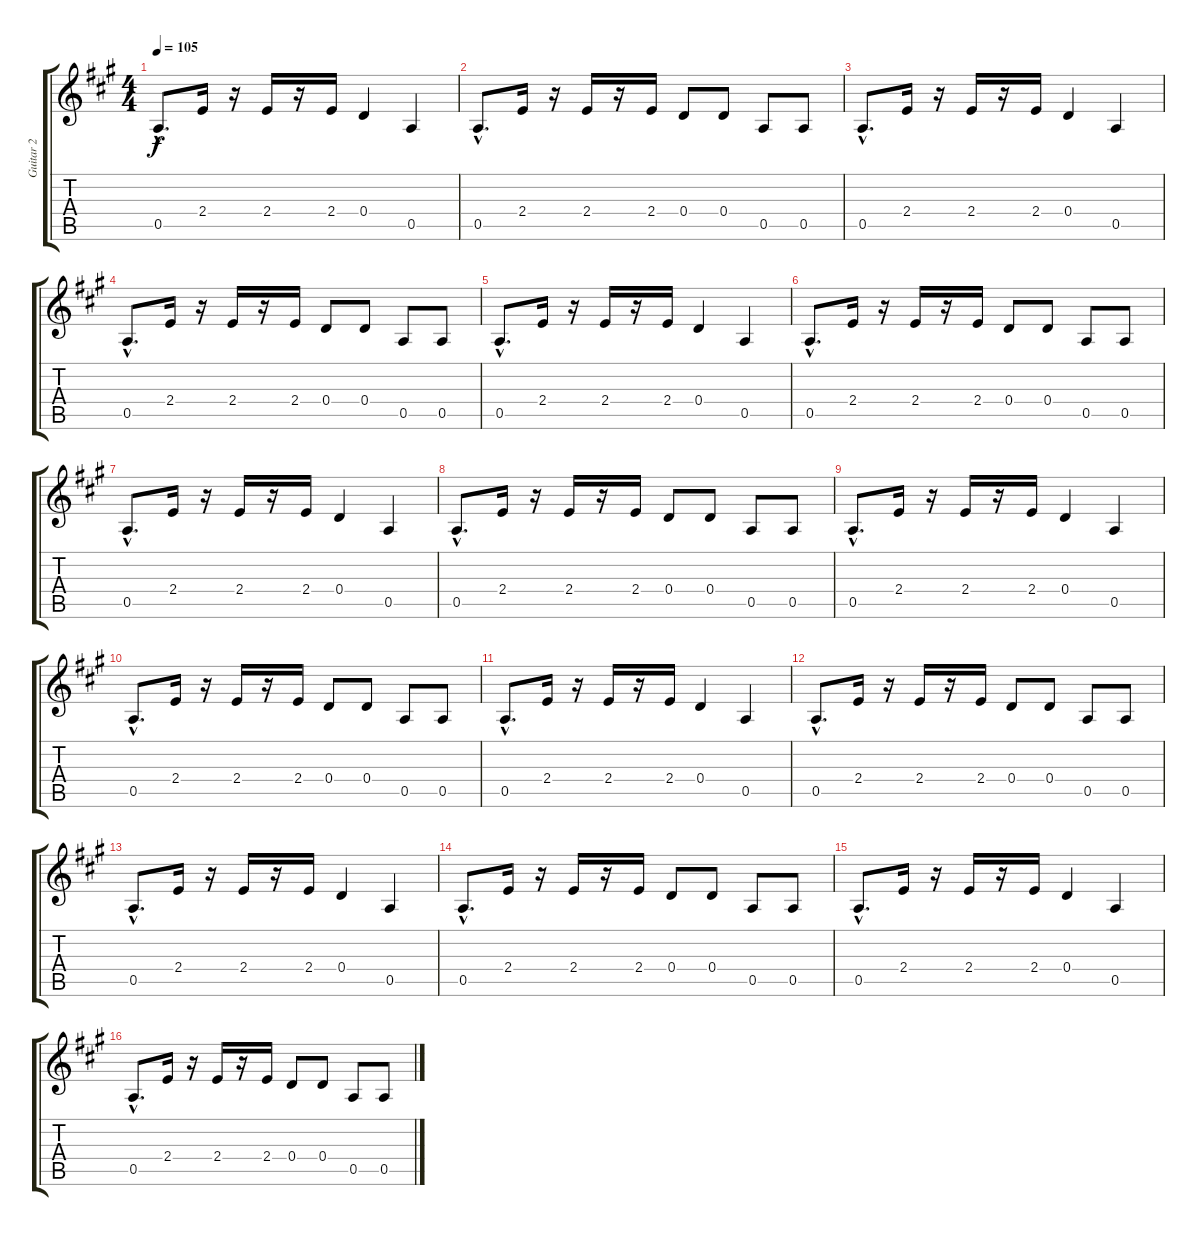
\track ("Guitar 2" "Guitar 2") {instrument overdrivenguitar}
\staff {score tabs}
\tuning (E4 B3 G3 D3 A2 E2) {hide}
\ts (4 4)
\tempo 105
\clef g2
\ks a
0.5{hac}.8{d dy f} 2.4.16 r.16 2.4.16 r.16 2.4.16 0.4.4 0.5.4 |
0.5{hac}.8{d} 2.4.16 r.16 2.4.16 r.16 2.4.16 0.4.8 0.4.8 0.5.8 0.5.8 |
0.5{hac}.8{d} 2.4.16 r.16 2.4.16 r.16 2.4.16 0.4.4 0.5.4 |
0.5{hac}.8{d} 2.4.16 r.16 2.4.16 r.16 2.4.16 0.4.8 0.4.8 0.5.8 0.5.8 |
0.5{hac}.8{d} 2.4.16 r.16 2.4.16 r.16 2.4.16 0.4.4 0.5.4 |
0.5{hac}.8{d} 2.4.16 r.16 2.4.16 r.16 2.4.16 0.4.8 0.4.8 0.5.8 0.5.8 |
0.5{hac}.8{d} 2.4.16 r.16 2.4.16 r.16 2.4.16 0.4.4 0.5.4 |
0.5{hac}.8{d} 2.4.16 r.16 2.4.16 r.16 2.4.16 0.4.8 0.4.8 0.5.8 0.5.8 |
0.5{hac}.8{d} 2.4.16 r.16 2.4.16 r.16 2.4.16 0.4.4 0.5.4 |
0.5{hac}.8{d} 2.4.16 r.16 2.4.16 r.16 2.4.16 0.4.8 0.4.8 0.5.8 0.5.8 |
0.5{hac}.8{d} 2.4.16 r.16 2.4.16 r.16 2.4.16 0.4.4 0.5.4 |
0.5{hac}.8{d} 2.4.16 r.16 2.4.16 r.16 2.4.16 0.4.8 0.4.8 0.5.8 0.5.8 |
0.5{hac}.8{d} 2.4.16 r.16 2.4.16 r.16 2.4.16 0.4.4 0.5.4 |
0.5{hac}.8{d} 2.4.16 r.16 2.4.16 r.16 2.4.16 0.4.8 0.4.8 0.5.8 0.5.8 |
0.5{hac}.8{d} 2.4.16 r.16 2.4.16 r.16 2.4.16 0.4.4 0.5.4 |
0.5{hac}.8{d} 2.4.16 r.16 2.4.16 r.16 2.4.16 0.4.8 0.4.8 0.5.8 0.5.8
